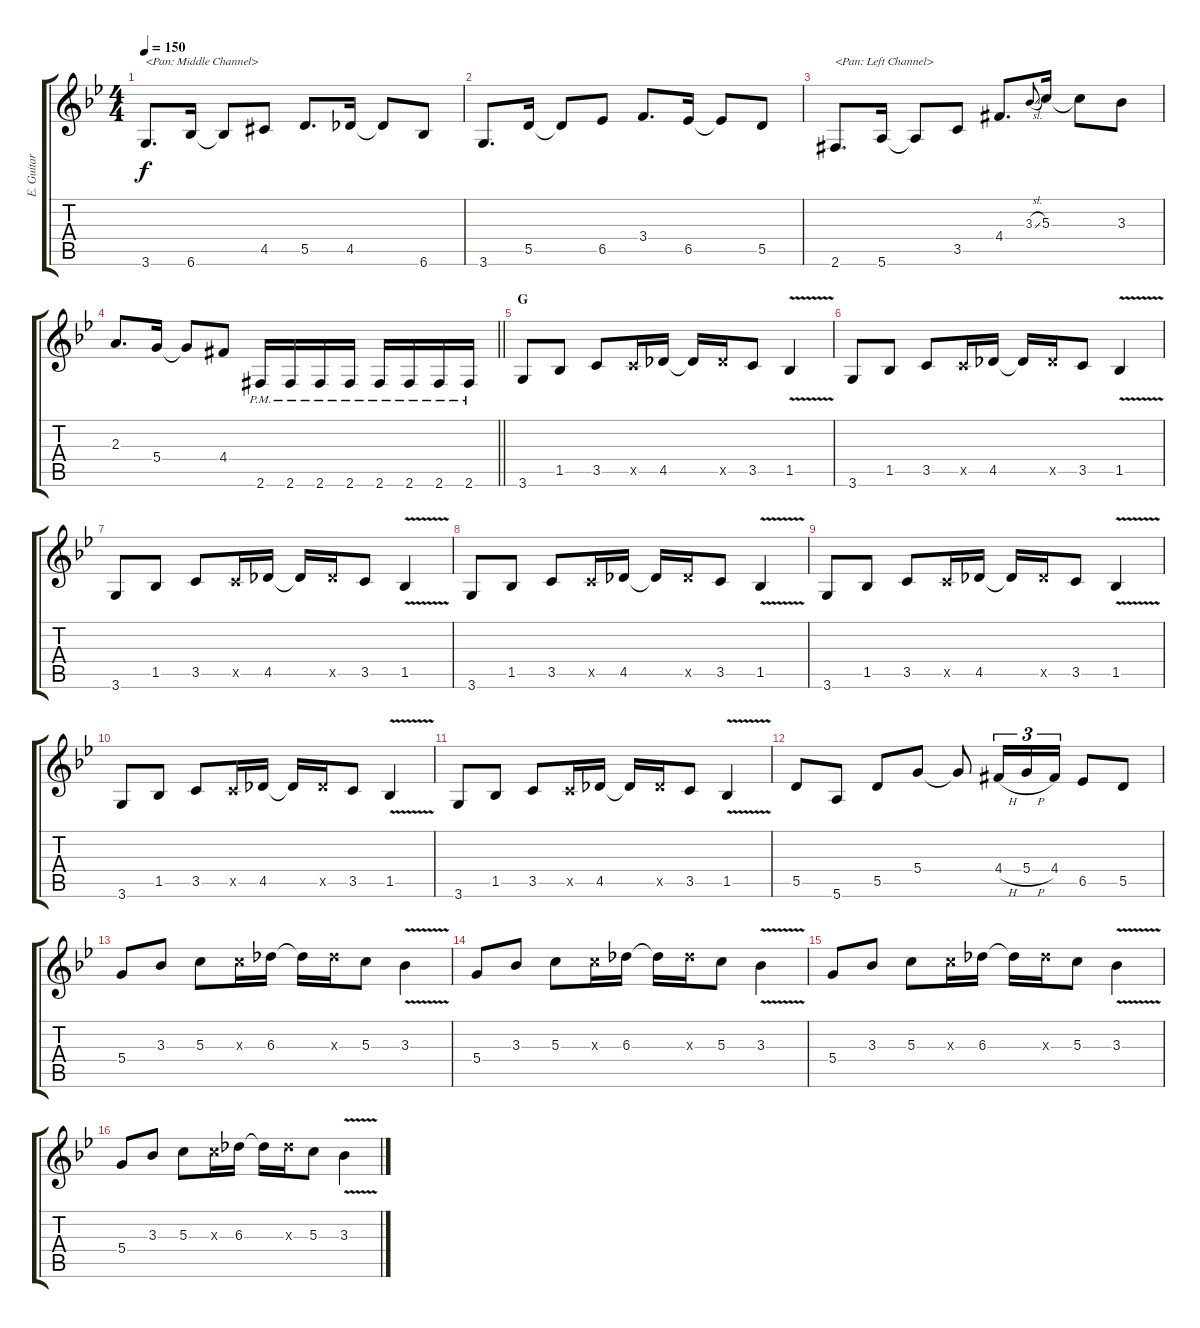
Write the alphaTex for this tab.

\track ("E. Guitar II" "E. Guitar ") {instrument overdrivenguitar}
\staff {score tabs}
\tuning (E4 B3 G3 D3 A2 E2) {hide}
\ts (4 4)
\tempo 150
\clef g2
\ks bb
3.6.8{d txt "<Pan: Middle Channel>" dy f balance 8} 6.6.16 6.6{t}.8 4.5{acc #}.8 5.5.8{d} 4.5.16 4.5{t}.8 6.6.8 |
3.6.8{d} 5.5.16 5.5{t}.8 6.5.8 3.4.8{d} 6.5.16 6.5{t}.8 5.5.8 |
2.6{acc #}.8{d txt "<Pan: Left Channel>" balance 1} 5.6.16 5.6{t}.8 3.5.8 4.4{acc #}.8{d} 3.3{sl}.8{gr onbeat} 5.3.16 5.3{t}.8 3.3.8 |
\barLineRight lightlight
2.3.8{d} 5.4.16 5.4{t}.8 4.4{acc #}.8 2.6{pm acc #}.16 2.6{pm acc #}.16 2.6{pm acc #}.16 2.6{pm acc #}.16 2.6{pm acc #}.16 2.6{pm acc #}.16 2.6{pm acc #}.16 2.6{pm acc #}.16 |
\section ("" "G")
3.6.8 1.5.8 3.5.8 3.5{x}.16 4.5.16 4.5{t}.16 4.5{x}.16 3.5.8 1.5{v}.4 |
3.6.8 1.5.8 3.5.8 3.5{x}.16 4.5.16 4.5{t}.16 4.5{x}.16 3.5.8 1.5{v}.4 |
3.6.8 1.5.8 3.5.8 3.5{x}.16 4.5.16 4.5{t}.16 4.5{x}.16 3.5.8 1.5{v}.4 |
3.6.8 1.5.8 3.5.8 3.5{x}.16 4.5.16 4.5{t}.16 4.5{x}.16 3.5.8 1.5{v}.4 |
3.6.8 1.5.8 3.5.8 3.5{x}.16 4.5.16 4.5{t}.16 4.5{x}.16 3.5.8 1.5{v}.4 |
3.6.8 1.5.8 3.5.8 3.5{x}.16 4.5.16 4.5{t}.16 4.5{x}.16 3.5.8 1.5{v}.4 |
3.6.8 1.5.8 3.5.8 3.5{x}.16 4.5.16 4.5{t}.16 4.5{x}.16 3.5.8 1.5{v}.4 |
5.5.8 5.6.8 5.5.8 5.4.8 5.4{t}.8 4.4{h acc #}.16{tu (3 2)} 5.4{h}.16{tu (3 2)} 4.4{acc #}.16{tu (3 2)} 6.5.8 5.5.8 |
5.4.8 3.3.8 5.3.8 5.3{x}.16 6.3.16 6.3{t}.16 6.3{x}.16 5.3.8 3.3{v}.4 |
5.4.8 3.3.8 5.3.8 5.3{x}.16 6.3.16 6.3{t}.16 6.3{x}.16 5.3.8 3.3{v}.4 |
5.4.8 3.3.8 5.3.8 5.3{x}.16 6.3.16 6.3{t}.16 6.3{x}.16 5.3.8 3.3{v}.4 |
5.4.8 3.3.8 5.3.8 5.3{x}.16 6.3.16 6.3{t}.16 6.3{x}.16 5.3.8 3.3{v}.4
